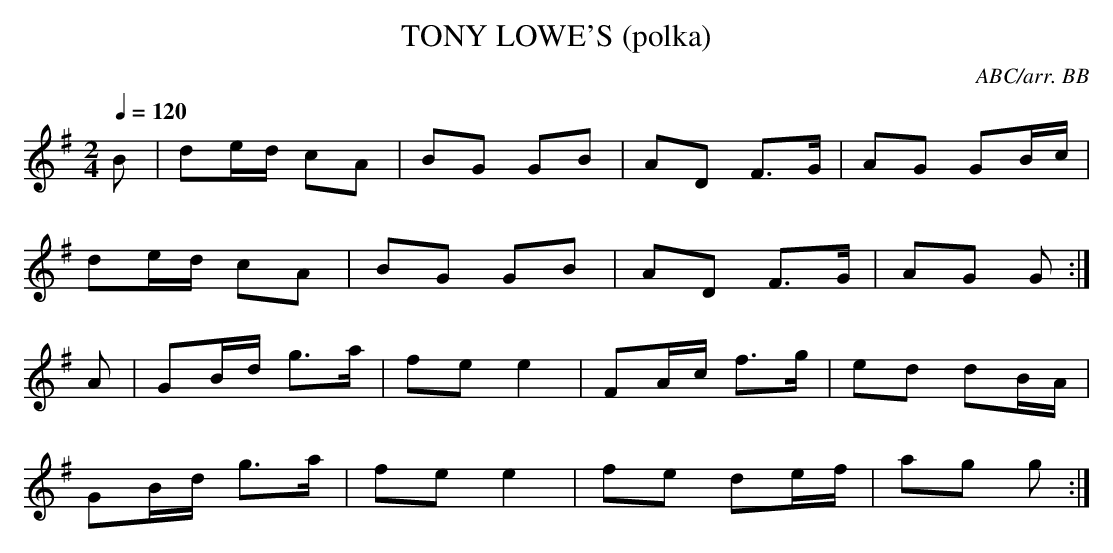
X:1
T:TONY LOWE'S (polka)
C:ABC/arr. BB
L:1/8
M:2/4
Q:1/4=120
K:G
B|de/d/ cA|BG GB|AD F>G|AG GB/c/|
de/d/ cA|BG GB|AD F>G|AG G :|
A|GB/d/ g>a|fe e2|FA/c/ f>g|ed dB/A/|
GB/d/ g>a|fe e2|fe de/f/|ag g:|
